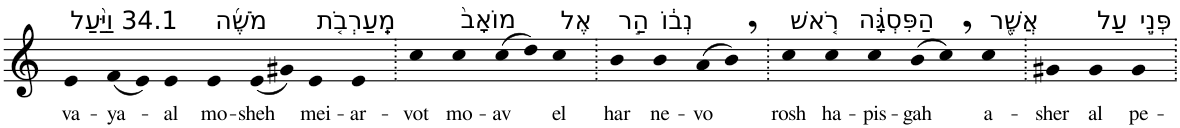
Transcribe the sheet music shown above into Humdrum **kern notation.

**kern	**text
*part1	*part1
*staff1	*staff1
*I"Piano	*
*I'Pno	*
*clefG2	*
*k[]	*
=1	=1
!LO:TX:a:t=34.1 וַיַּ֨עַל	!
!	!LO:LY:b
4e	va-
!	!LO:LY:b
(8f	-ya-
8e)	.
!	!LO:LY:b
4e	-al
!LO:TX:a:t=מֹשֶׁ֜ה	!
!	!LO:LY:b
4e	mo-
!	!LO:LY:b
(8e	-sheh
8g#X)	.
!LO:TX:a:t=מֵֽעַרְבֹ֤ת	!
!	!LO:LY:b
4e	mei-
!	!LO:LY:b
4e	-ar-
=2.	=2.
!	!LO:LY:b
4cc	-vot
!LO:TX:a:t=מוֹאָב֙	!
!	!LO:LY:b
4cc	mo-
!	!LO:LY:b
(8cc	-av
8dd)	.
!LO:TX:a:t=אֶל	!
!	!LO:LY:b
4cc	el
=3.	=3.
!LO:TX:a:t=הַ֣ר	!
!	!LO:LY:b
4b	har
!LO:TX:a:t=נְב֔וֹ	!
!	!LO:LY:b
4b	ne-
!	!LO:LY:b
(8a	-vo
8b,)	.
=4.	=4.
!LO:TX:a:t=רֹ֚אשׁ	!
!	!LO:LY:b
4cc	rosh
!LO:TX:a:t=הַפִּסְגָּ֔ה	!
!	!LO:LY:b
4cc	ha-
!	!LO:LY:b
4cc	-pis-
!	!LO:LY:b
(8b	-gah
8cc,)	.
!LO:TX:a:t=אֲשֶׁ֖ר	!
!	!LO:LY:b
4cc	a-
=5.	=5.
!	!LO:LY:b
4g#X	-sher
!LO:TX:a:t=עַל	!
!	!LO:LY:b
4g#	al
!LO:TX:a:t=פְּנֵ֣י	!
!	!LO:LY:b
4g#	pe-
=.	=.
*-	*-
